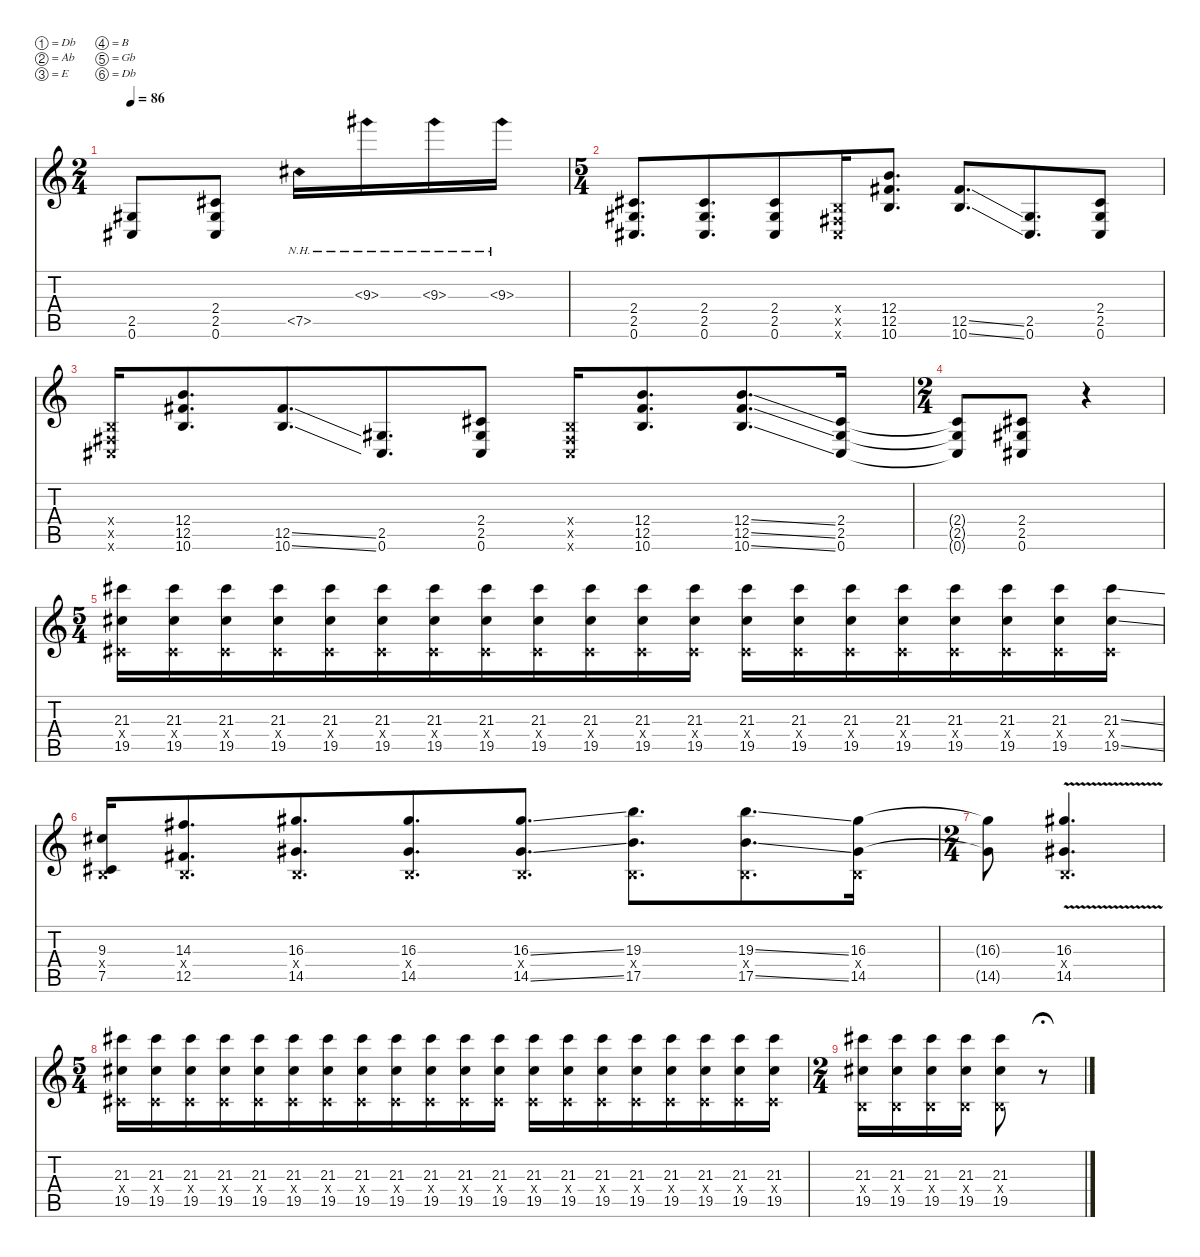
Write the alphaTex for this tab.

\defaultSystemsLayout 4
\hideDynamics
\bracketExtendMode nobrackets
\singleTrackTrackNamePolicy hidden
\multiTrackTrackNamePolicy hidden
\otherSystemsTrackNameOrientation horizontal
\track ("Lead Guitar (R)" "dist.guit.") {instrument distortionguitar}
\staff {score tabs}
\tuning (Db4 Ab3 E3 B2 Gb2 Db2)
\ts (2 4)
\beaming (8 2 2)
\tempo 86
\clef g2
\ks c
(2.5{t acc #} 0.6{t acc #}).8{dy f beam Up} (2.4{acc #} 2.5{acc #} 0.6{acc #}).8{beam Up} 7.5{nh acc #}.16{beam Down} 9.3{nh acc #}.16{beam Down} 9.3{nh acc #}.16{beam Down} 9.3{nh acc #}.16{beam Down} |
\ts (5 4)
\beaming (8 6 4)
(2.4{acc #} 2.5{acc #} 0.6{acc #}).8{d beam Up} (2.4{acc #} 2.5{acc #} 0.6{acc #}).8{d beam Up} (2.4{acc #} 2.5{acc #} 0.6{acc #}).8{beam Up} (0.4{x} 0.5{x acc #} 0.6{x acc #}).16{beam Up} (12.4 12.5{acc #} 10.6).8{d beam Up} (12.5{ss acc #} 10.6{ss}).8{d beam Up} (2.5{acc #} 0.6{acc #}).8{d beam Up} (2.4{acc #} 2.5{acc #} 0.6{acc #}).8{beam Up} |
(0.4{x} 0.5{x acc #} 0.6{x acc #}).16{beam Up} (12.4 12.5{acc #} 10.6).8{d beam Up} (12.5{ss acc #} 10.6{ss}).8{d beam Up} (2.5{acc #} 0.6{acc #}).8{d beam Up} (2.4{acc #} 2.5{acc #} 0.6{acc #}).8{beam Up} (0.4{x} 0.5{x acc #} 0.6{x acc #}).16{beam Up} (12.4 12.5{acc #} 10.6).8{d beam Up} (12.4{ss} 12.5{ss acc #} 10.6{ss}).8{d beam Up} (2.4{acc #} 2.5{acc #} 0.6{acc #}).16{beam Up} |
\ts (2 4)
\beaming (8 2 2)
(2.4{t acc #} 2.5{t acc #} 0.6{t acc #}).8{beam Up} (2.4{acc #} 2.5{acc #} 0.6{acc #}).8{beam Up} r.4{beam Up} |
\ts (5 4)
\beaming (8 6 4)
(21.3{acc #} 2.4{x acc #} 19.5{acc #}).16{beam Down} (21.3{acc #} 2.4{x acc #} 19.5{acc #}).16{beam Down} (21.3{acc #} 2.4{x acc #} 19.5{acc #}).16{beam Down} (21.3{acc #} 2.4{x acc #} 19.5{acc #}).16{beam Down} (21.3{acc #} 2.4{x acc #} 19.5{acc #}).16{beam Down} (21.3{acc #} 2.4{x acc #} 19.5{acc #}).16{beam Down} (21.3{acc #} 2.4{x acc #} 19.5{acc #}).16{beam Down} (21.3{acc #} 2.4{x acc #} 19.5{acc #}).16{beam Down} (21.3{acc #} 2.4{x acc #} 19.5{acc #}).16{beam Down} (21.3{acc #} 2.4{x acc #} 19.5{acc #}).16{beam Down} (21.3{acc #} 2.4{x acc #} 19.5{acc #}).16{beam Down} (21.3{acc #} 2.4{x acc #} 19.5{acc #}).16{beam Down} (21.3{acc #} 2.4{x acc #} 19.5{acc #}).16{beam Down} (21.3{acc #} 2.4{x acc #} 19.5{acc #}).16{beam Down} (21.3{acc #} 2.4{x acc #} 19.5{acc #}).16{beam Down} (21.3{acc #} 2.4{x acc #} 19.5{acc #}).16{beam Down} (21.3{acc #} 2.4{x acc #} 19.5{acc #}).16{beam Down} (21.3{acc #} 2.4{x acc #} 19.5{acc #}).16{beam Down} (21.3{acc #} 2.4{x acc #} 19.5{acc #}).16{beam Down} (21.3{ss acc #} 2.4{x acc #} 19.5{ss acc #}).16{beam Down} |
(9.3{acc #} 0.4{x} 7.5{acc #}).16{beam Up} (14.3{acc #} 0.4{x} 12.5{acc #}).8{d beam Up} (16.3{acc #} 0.4{x} 14.5{acc #}).8{d beam Up} (16.3{acc #} 0.4{x} 14.5{acc #}).8{d beam Up} (16.3{ss acc #} 0.4{x} 14.5{ss acc #}).8{d beam Up} (19.3 0.4{x} 17.5).8{d beam Down} (19.3{ss} 0.4{x} 17.5{ss}).8{d beam Down} (16.3{acc #} 0.4{x} 14.5{acc #}).16{beam Down} |
\ts (2 4)
\beaming (8 2 2)
(16.3{t acc #} 14.5{t acc #}).8{beam Down} (16.3{v acc #} 0.4{x} 14.5{v acc #}).4{d beam Up} |
\ts (5 4)
\beaming (8 6 4)
(21.3{acc #} 2.4{x acc #} 19.5{acc #}).16{beam Down} (21.3{acc #} 2.4{x acc #} 19.5{acc #}).16{beam Down} (21.3{acc #} 2.4{x acc #} 19.5{acc #}).16{beam Down} (21.3{acc #} 2.4{x acc #} 19.5{acc #}).16{beam Down} (21.3{acc #} 2.4{x acc #} 19.5{acc #}).16{beam Down} (21.3{acc #} 2.4{x acc #} 19.5{acc #}).16{beam Down} (21.3{acc #} 2.4{x acc #} 19.5{acc #}).16{beam Down} (21.3{acc #} 2.4{x acc #} 19.5{acc #}).16{beam Down} (21.3{acc #} 2.4{x acc #} 19.5{acc #}).16{beam Down} (21.3{acc #} 2.4{x acc #} 19.5{acc #}).16{beam Down} (21.3{acc #} 2.4{x acc #} 19.5{acc #}).16{beam Down} (21.3{acc #} 2.4{x acc #} 19.5{acc #}).16{beam Down} (21.3{acc #} 2.4{x acc #} 19.5{acc #}).16{beam Down} (21.3{acc #} 2.4{x acc #} 19.5{acc #}).16{beam Down} (21.3{acc #} 2.4{x acc #} 19.5{acc #}).16{beam Down} (21.3{acc #} 2.4{x acc #} 19.5{acc #}).16{beam Down} (21.3{acc #} 2.4{x acc #} 19.5{acc #}).16{beam Down} (21.3{acc #} 2.4{x acc #} 19.5{acc #}).16{beam Down} (21.3{acc #} 2.4{x acc #} 19.5{acc #}).16{beam Down} (21.3{acc #} 2.4{x acc #} 19.5{acc #}).16{beam Down} |
\ts (2 4)
\beaming (8 2 2)
(21.3{acc #} 0.4{x} 19.5{acc #}).16{beam Down} (21.3{acc #} 0.4{x} 19.5{acc #}).16{beam Down} (21.3{acc #} 0.4{x} 19.5{acc #}).16{beam Down} (21.3{acc #} 0.4{x} 19.5{acc #}).16{beam Down} (21.3{acc #} 0.4{x} 19.5{acc #}).8{beam Down} r.8{fermata (medium 1) beam Down}
